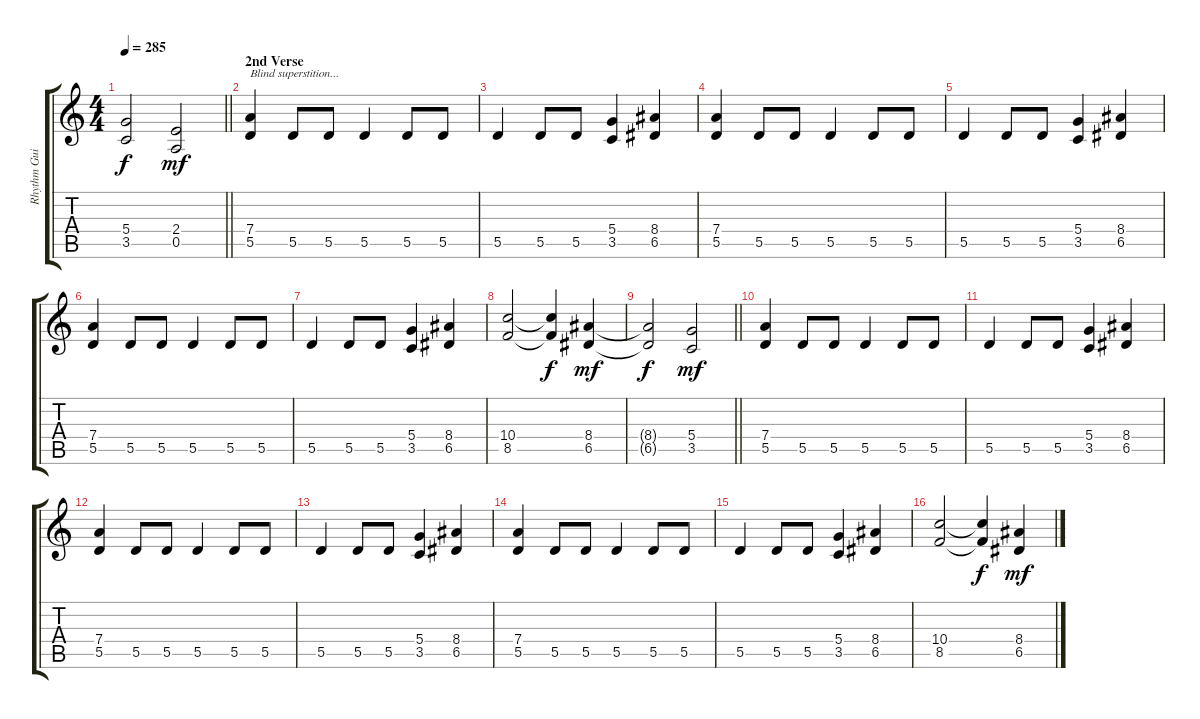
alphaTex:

\track ("Rhythm Guitar" "Rhythm Gui") {instrument overdrivenguitar}
\staff {score tabs}
\tuning (E4 B3 G3 D3 A2 E2) {hide}
\ts (4 4)
\tempo 285
\clef g2
\barLineRight lightlight
\ks c
(5.4{t} 3.5{t}).2{dy f} (2.4 0.5).2{dy mf} |
\section ("" "2nd Verse")
(7.4 5.5).4{txt "Blind superstition..."} 5.5.8 5.5.8 5.5.4 5.5.8 5.5.8 |
5.5.4 5.5.8 5.5.8 (5.4 3.5).4 (8.4 6.5).4 |
(7.4 5.5).4 5.5.8 5.5.8 5.5.4 5.5.8 5.5.8 |
5.5.4 5.5.8 5.5.8 (5.4 3.5).4 (8.4 6.5).4 |
(7.4 5.5).4 5.5.8 5.5.8 5.5.4 5.5.8 5.5.8 |
5.5.4 5.5.8 5.5.8 (5.4 3.5).4 (8.4 6.5).4 |
(10.4 8.5).2 (10.4{t} 8.5{t}).4{dy f} (8.4 6.5).4{dy mf} |
\barLineRight lightlight
(8.4{t} 6.5{t}).2{dy f} (5.4 3.5).2{dy mf} |
(7.4 5.5).4 5.5.8 5.5.8 5.5.4 5.5.8 5.5.8 |
5.5.4 5.5.8 5.5.8 (5.4 3.5).4 (8.4 6.5).4 |
(7.4 5.5).4 5.5.8 5.5.8 5.5.4 5.5.8 5.5.8 |
5.5.4 5.5.8 5.5.8 (5.4 3.5).4 (8.4 6.5).4 |
(7.4 5.5).4 5.5.8 5.5.8 5.5.4 5.5.8 5.5.8 |
5.5.4 5.5.8 5.5.8 (5.4 3.5).4 (8.4 6.5).4 |
(10.4 8.5).2 (10.4{t} 8.5{t}).4{dy f} (8.4 6.5).4{dy mf}
